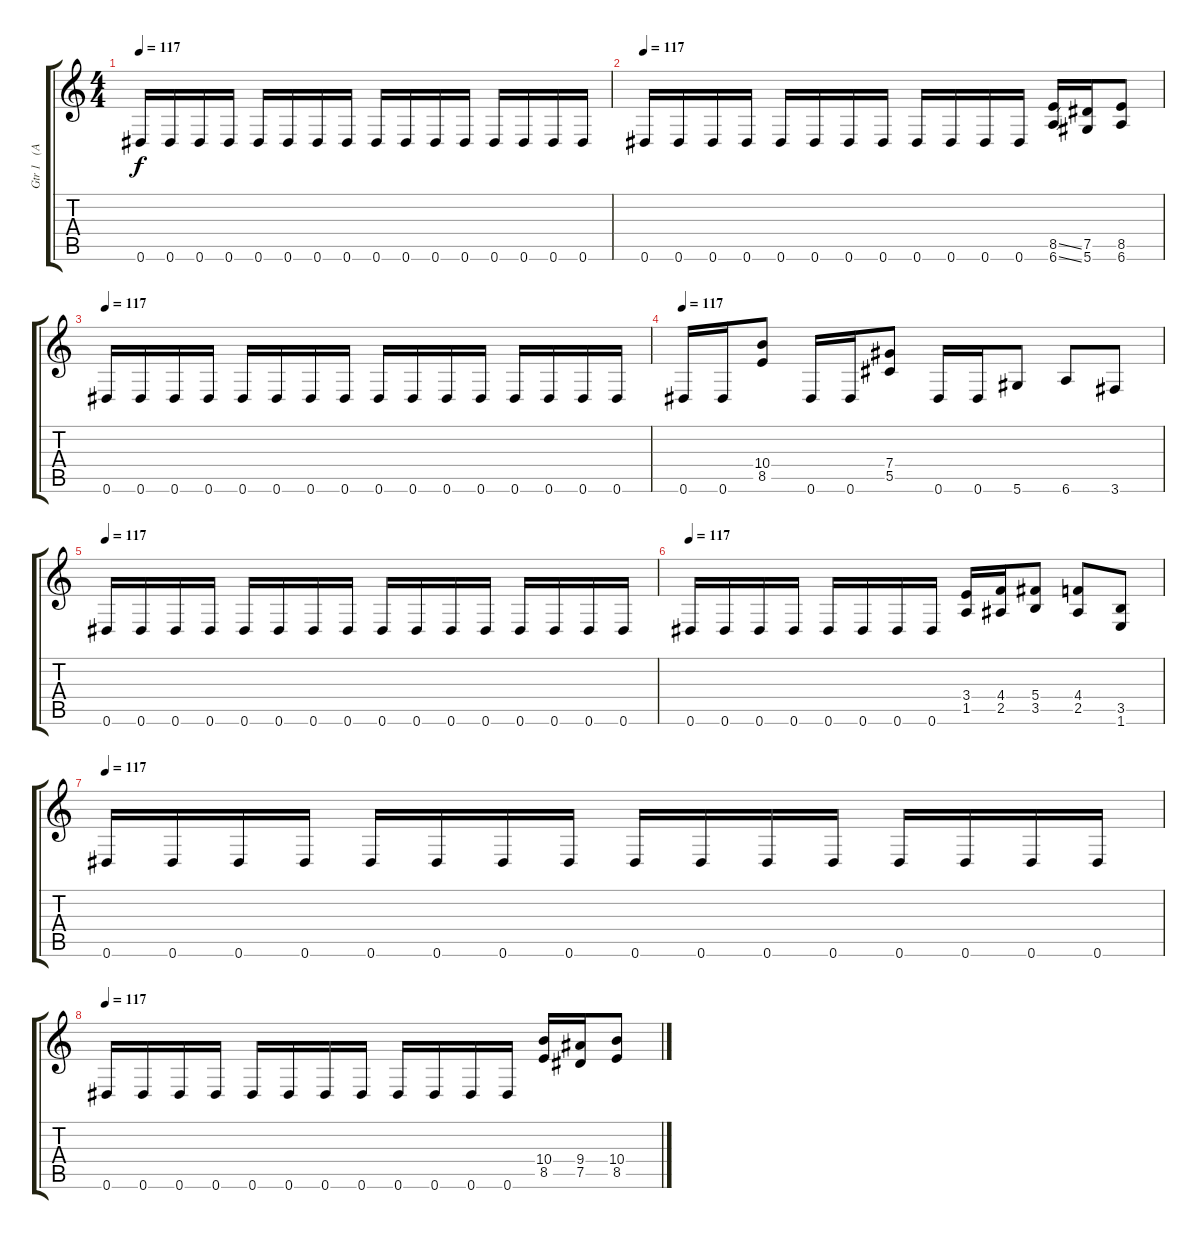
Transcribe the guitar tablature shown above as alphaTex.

\track ("Gtr 1   (Andres)" "Gtr 1   (A") {instrument distortionguitar}
\staff {score tabs}
\tuning (Eb4 Bb3 Gb3 Db3 Ab2 Eb2) {hide}
\ts (4 4)
\tempo 117
\clef g2
\ks c
0.6.16{dy f} 0.6.16 0.6.16 0.6.16 0.6.16 0.6.16 0.6.16 0.6.16 0.6.16 0.6.16 0.6.16 0.6.16 0.6.16 0.6.16 0.6.16 0.6.16 |
\tempo 117
0.6.16 0.6.16 0.6.16 0.6.16 0.6.16 0.6.16 0.6.16 0.6.16 0.6.16 0.6.16 0.6.16 0.6.16 (8.5{ss} 6.6{ss}).16 (7.5 5.6).16 (8.5 6.6).8 |
\tempo 117
0.6.16 0.6.16 0.6.16 0.6.16 0.6.16 0.6.16 0.6.16 0.6.16 0.6.16 0.6.16 0.6.16 0.6.16 0.6.16 0.6.16 0.6.16 0.6.16 |
\tempo 117
0.6.16 0.6.16 (10.4 8.5).8 0.6.16 0.6.16 (7.4 5.5).8 0.6.16 0.6.16 5.6.8 6.6.8 3.6.8 |
\tempo 117
0.6.16 0.6.16 0.6.16 0.6.16 0.6.16 0.6.16 0.6.16 0.6.16 0.6.16 0.6.16 0.6.16 0.6.16 0.6.16 0.6.16 0.6.16 0.6.16 |
\tempo 117
0.6.16 0.6.16 0.6.16 0.6.16 0.6.16 0.6.16 0.6.16 0.6.16 (3.4 1.5).16 (4.4 2.5).16 (5.4 3.5).8 (4.4 2.5).8 (3.5 1.6).8 |
\tempo 117
0.6.16 0.6.16 0.6.16 0.6.16 0.6.16 0.6.16 0.6.16 0.6.16 0.6.16 0.6.16 0.6.16 0.6.16 0.6.16 0.6.16 0.6.16 0.6.16 |
\tempo 117
0.6.16 0.6.16 0.6.16 0.6.16 0.6.16 0.6.16 0.6.16 0.6.16 0.6.16 0.6.16 0.6.16 0.6.16 (10.4 8.5).16 (9.4 7.5).16 (10.4 8.5).8
